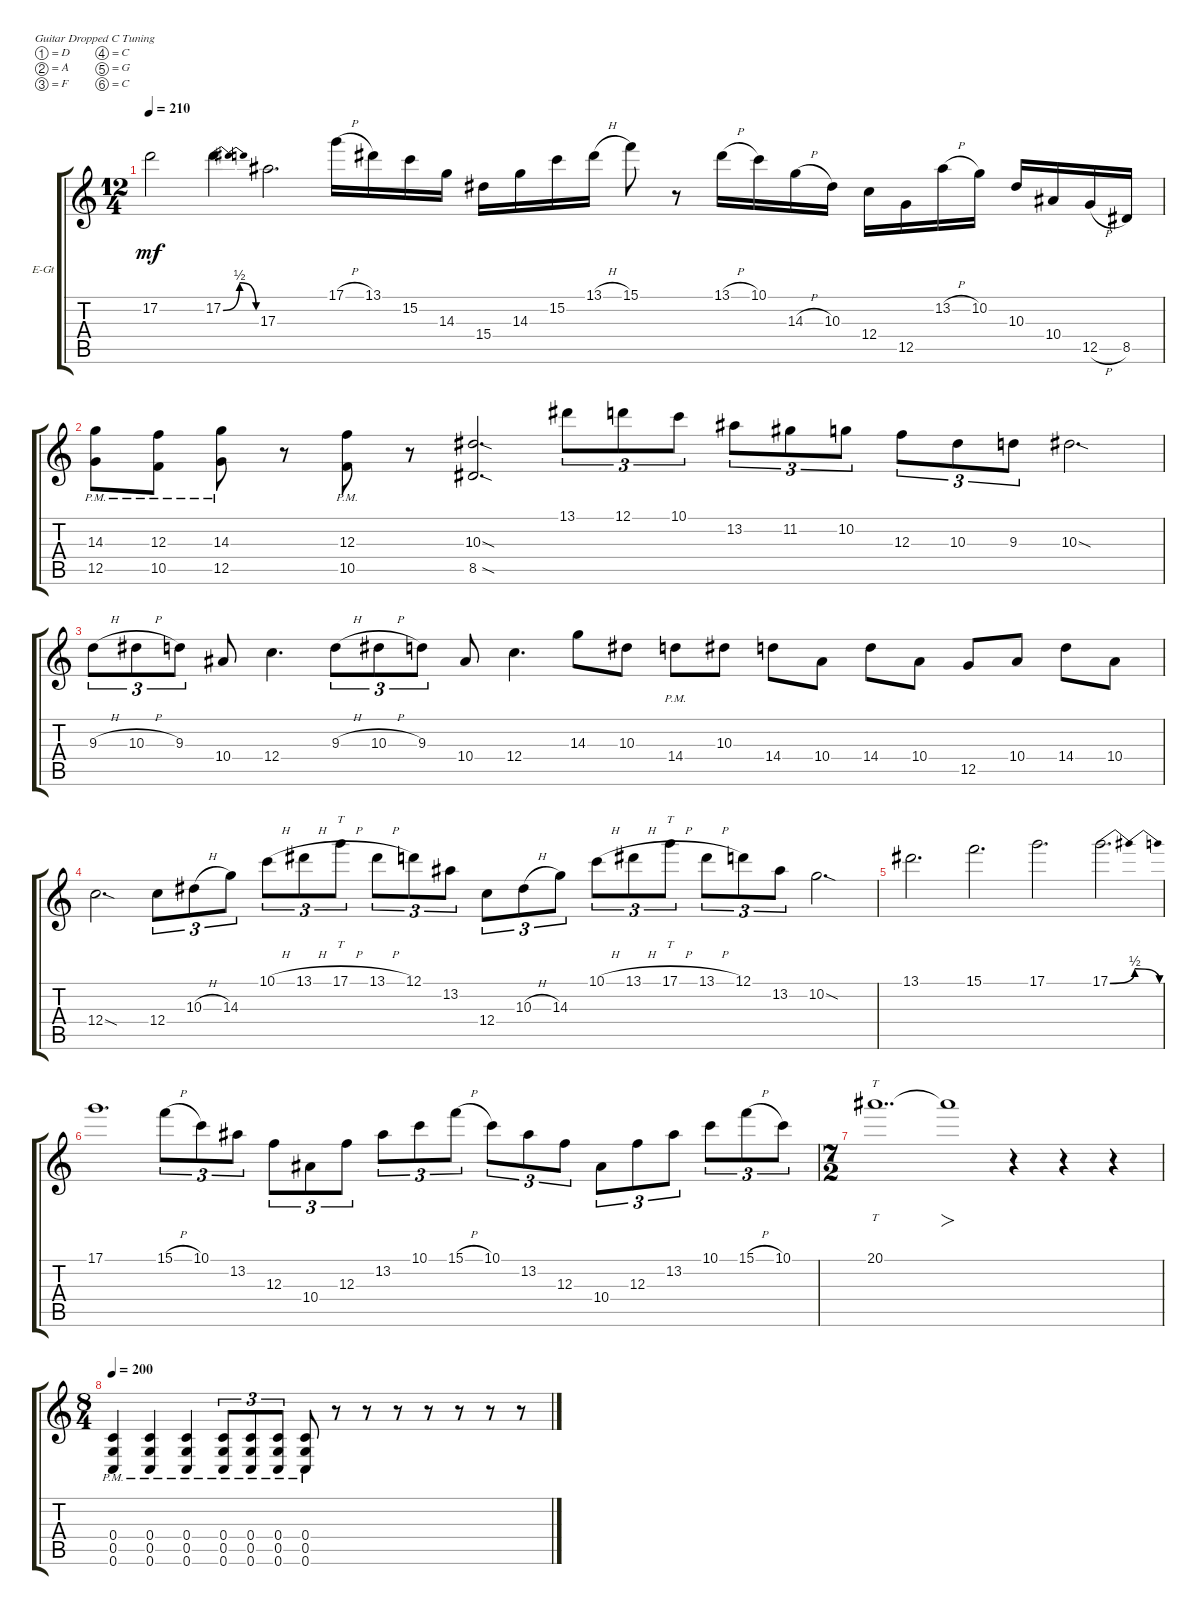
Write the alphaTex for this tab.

\defaultSystemsLayout 4
\bracketExtendMode groupsimilarinstruments
\firstSystemTrackNameOrientation horizontal
\otherSystemsTrackNameOrientation horizontal
\track ("Gajic" "E-Gt") {instrument distortionguitar}
\staff {score tabs}
\tuning (D4 A3 F3 C3 G2 C2)
\ts (12 4)
\tempo 210
\clef g2
\ks c
17.2.2{dy mf} 17.2{be (bendrelease 0 0 10.2 2 30.599999999999998 2 45.6 0)}.4 17.3.2{d} 17.1{h}.16 13.1.16 15.2.16 14.3.16 15.4.16 14.3.16 15.2.16 13.1{h}.16 15.1.8 r.8 13.1{h}.16 10.1.16 14.3{h}.16 10.3.16 12.4.16 12.5.16 13.2{h}.16 10.2.16 10.3.16 10.4.16 12.5{h}.16 8.5.16 |
(12.5{pm} 14.3{pm}).8 (10.5{pm} 12.3{pm}).8 (12.5{pm} 14.3{pm}).8 r.8 (10.5{pm} 12.3{pm}).8 r.8 (8.5{sod} 10.3{sod}).2{d} 13.1.8{tu (3 2)} 12.1.8{tu (3 2)} 10.1.8{tu (3 2)} 13.2.8{tu (3 2)} 11.2.8{tu (3 2)} 10.2.8{tu (3 2)} 12.3.8{tu (3 2)} 10.3.8{tu (3 2)} 9.3.8{tu (3 2)} 10.3{sod}.2{d} |
9.3{h}.8{tu (3 2)} 10.3{h}.8{tu (3 2)} 9.3.8{tu (3 2)} 10.4.8 12.4.4{d} 9.3{h}.8{tu (3 2)} 10.3{h}.8{tu (3 2)} 9.3.8{tu (3 2)} 10.4.8 12.4.4{d} 14.3.8 10.3.8 14.4{pm}.8 10.3.8 14.4.8 10.4.8 14.4.8 10.4.8 12.5.8 10.4.8 14.4.8 10.4.8 |
12.4{sod}.2{d} 12.4.8{tu (3 2)} 10.3{h}.8{tu (3 2)} 14.3.8{tu (3 2)} 10.1{h}.8{tu (3 2)} 13.1{h}.8{tu (3 2)} 17.1{h}.8{tt tu (3 2)} 13.1{h}.8{tu (3 2)} 12.1.8{tu (3 2)} 13.2.8{tu (3 2)} 12.4.8{tu (3 2)} 10.3{h}.8{tu (3 2)} 14.3.8{tu (3 2)} 10.1{h}.8{tu (3 2)} 13.1{h}.8{tu (3 2)} 17.1{h}.8{tt tu (3 2)} 13.1{h}.8{tu (3 2)} 12.1.8{tu (3 2)} 13.2.8{tu (3 2)} 10.2{sod}.2{d} |
13.1.2{d} 15.1.2{d} 17.1.2{d} 17.1{be (bendrelease 0 0 11.4 2 46.199999999999996 2 57.599999999999994 0)}.2{d} |
17.1.1{d} 15.1{h}.8{tu (3 2)} 10.1.8{tu (3 2)} 13.2.8{tu (3 2)} 12.3.8{tu (3 2)} 10.4.8{tu (3 2)} 12.3.8{tu (3 2)} 13.2.8{tu (3 2)} 10.1.8{tu (3 2)} 15.1{h}.8{tu (3 2)} 10.1.8{tu (3 2)} 13.2.8{tu (3 2)} 12.3.8{tu (3 2)} 10.4.8{tu (3 2)} 12.3.8{tu (3 2)} 13.2.8{tu (3 2)} 10.1.8{tu (3 2)} 15.1{h}.8{tu (3 2)} 10.1.8{tu (3 2)} |
\ts (7 2)
20.1.1{tt dd} 20.1{t}.1{fo} r.4 r.4 r.4 |
\ts (8 4)
\tempo 200
(0.6{pm} 0.5{pm} 0.4{pm}).4 (0.6{pm} 0.4{pm} 0.5{pm}).4 (0.6{pm} 0.5{pm} 0.4{pm}).4 (0.6{pm} 0.5{pm} 0.4{pm}).8{tu (3 2)} (0.6{pm} 0.4{pm} 0.5{pm}).8{tu (3 2)} (0.6{pm} 0.5{pm} 0.4{pm}).8{tu (3 2)} (0.6{pm} 0.5{pm} 0.4{pm}).8 r.8 r.8 r.8 r.8 r.8 r.8 r.8
